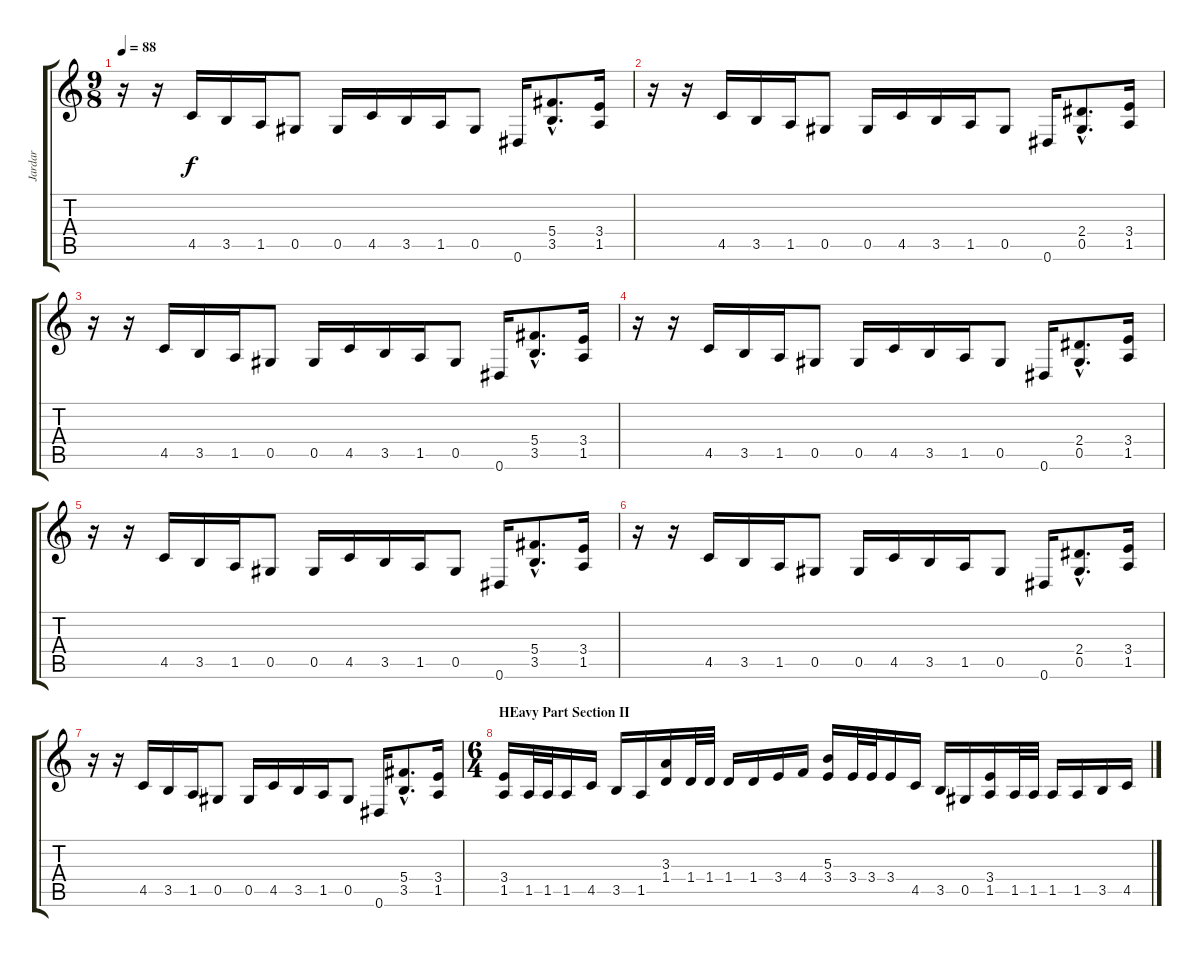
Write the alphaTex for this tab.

\track ("Jardar" "Jardar") {instrument distortionguitar}
\staff {score tabs}
\tuning (Eb4 Bb3 Gb3 Db3 Ab2 Eb2) {hide}
\ts (9 8)
\tempo 88
\clef g2
\ks c
r.16{dy f} r.16 4.5.16 3.5.16 1.5.16 0.5.8 0.5.16 4.5.16 3.5.16 1.5.16 0.5.8 0.6.16 (5.4{hac} 3.5{hac}).8{d} (3.4 1.5).16 |
r.16 r.16 4.5.16 3.5.16 1.5.16 0.5.8 0.5.16 4.5.16 3.5.16 1.5.16 0.5.8 0.6.16 (2.4{hac} 0.5{hac}).8{d} (3.4 1.5).16 |
r.16 r.16 4.5.16 3.5.16 1.5.16 0.5.8 0.5.16 4.5.16 3.5.16 1.5.16 0.5.8 0.6.16 (5.4{hac} 3.5{hac}).8{d} (3.4 1.5).16 |
r.16 r.16 4.5.16 3.5.16 1.5.16 0.5.8 0.5.16 4.5.16 3.5.16 1.5.16 0.5.8 0.6.16 (2.4{hac} 0.5{hac}).8{d} (3.4 1.5).16 |
r.16 r.16 4.5.16 3.5.16 1.5.16 0.5.8 0.5.16 4.5.16 3.5.16 1.5.16 0.5.8 0.6.16 (5.4{hac} 3.5{hac}).8{d} (3.4 1.5).16 |
r.16 r.16 4.5.16 3.5.16 1.5.16 0.5.8 0.5.16 4.5.16 3.5.16 1.5.16 0.5.8 0.6.16 (2.4{hac} 0.5{hac}).8{d} (3.4 1.5).16 |
r.16 r.16 4.5.16 3.5.16 1.5.16 0.5.8 0.5.16 4.5.16 3.5.16 1.5.16 0.5.8 0.6.16 (5.4{hac} 3.5{hac}).8{d} (3.4 1.5).16 |
\ts (6 4)
\section ("" "HEavy Part Section II")
(3.4 1.5).16 1.5.32 1.5.32 1.5.16 4.5.16 3.5.16 1.5.16 (3.3 1.4).16 1.4.32 1.4.32 1.4.16 1.4.16 3.4.16 4.4.16 (5.3 3.4).16 3.4.32 3.4.32 3.4.16 4.5.16 3.5.16 0.5.16 (3.4 1.5).16 1.5.32 1.5.32 1.5.16 1.5.16 3.5.16 4.5.16
